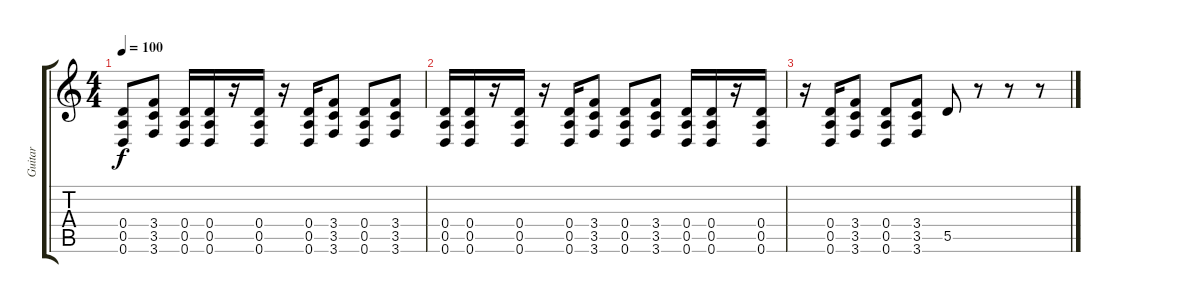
\track ("Guitar" "Guitar") {instrument distortionguitar}
\staff {score tabs}
\tuning (E4 B3 G3 D3 A2 D2) {hide}
\ts (4 4)
\tempo 100
\clef g2
\ks c
(0.4 0.5 0.6).8{dy f} (3.4 3.5 3.6).8 (0.4 0.5 0.6).16 (0.4 0.5 0.6).16 r.16 (0.4 0.5 0.6).16 r.16 (0.4 0.5 0.6).16 (3.4 3.5 3.6).8 (0.4 0.5 0.6).8 (3.4 3.5 3.6).8 |
(0.4 0.5 0.6).16 (0.4 0.5 0.6).16 r.16 (0.4 0.5 0.6).16 r.16 (0.4 0.5 0.6).16 (3.4 3.5 3.6).8 (0.4 0.5 0.6).8 (3.4 3.5 3.6).8 (0.4 0.5 0.6).16 (0.4 0.5 0.6).16 r.16 (0.4 0.5 0.6).16 |
r.16 (0.4 0.5 0.6).16 (3.4 3.5 3.6).8 (0.4 0.5 0.6).8 (3.4 3.5 3.6).8 5.5.8 r.8 r.8 r.8
